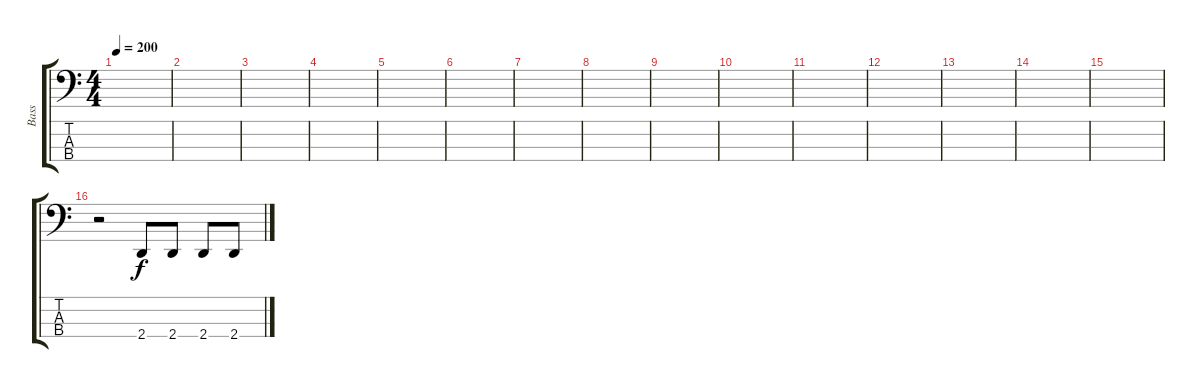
\track ("Bass" "Bass") {instrument electricbasspick}
\staff {score tabs}
\tuning (F2 C2 G1 C1) {hide}
\ts (4 4)
\tempo 200
\clef f4
\ks c
|
|
|
|
|
|
|
|
|
|
|
|
|
|
|
r.2 2.4.8 2.4.8 2.4.8 2.4.8
